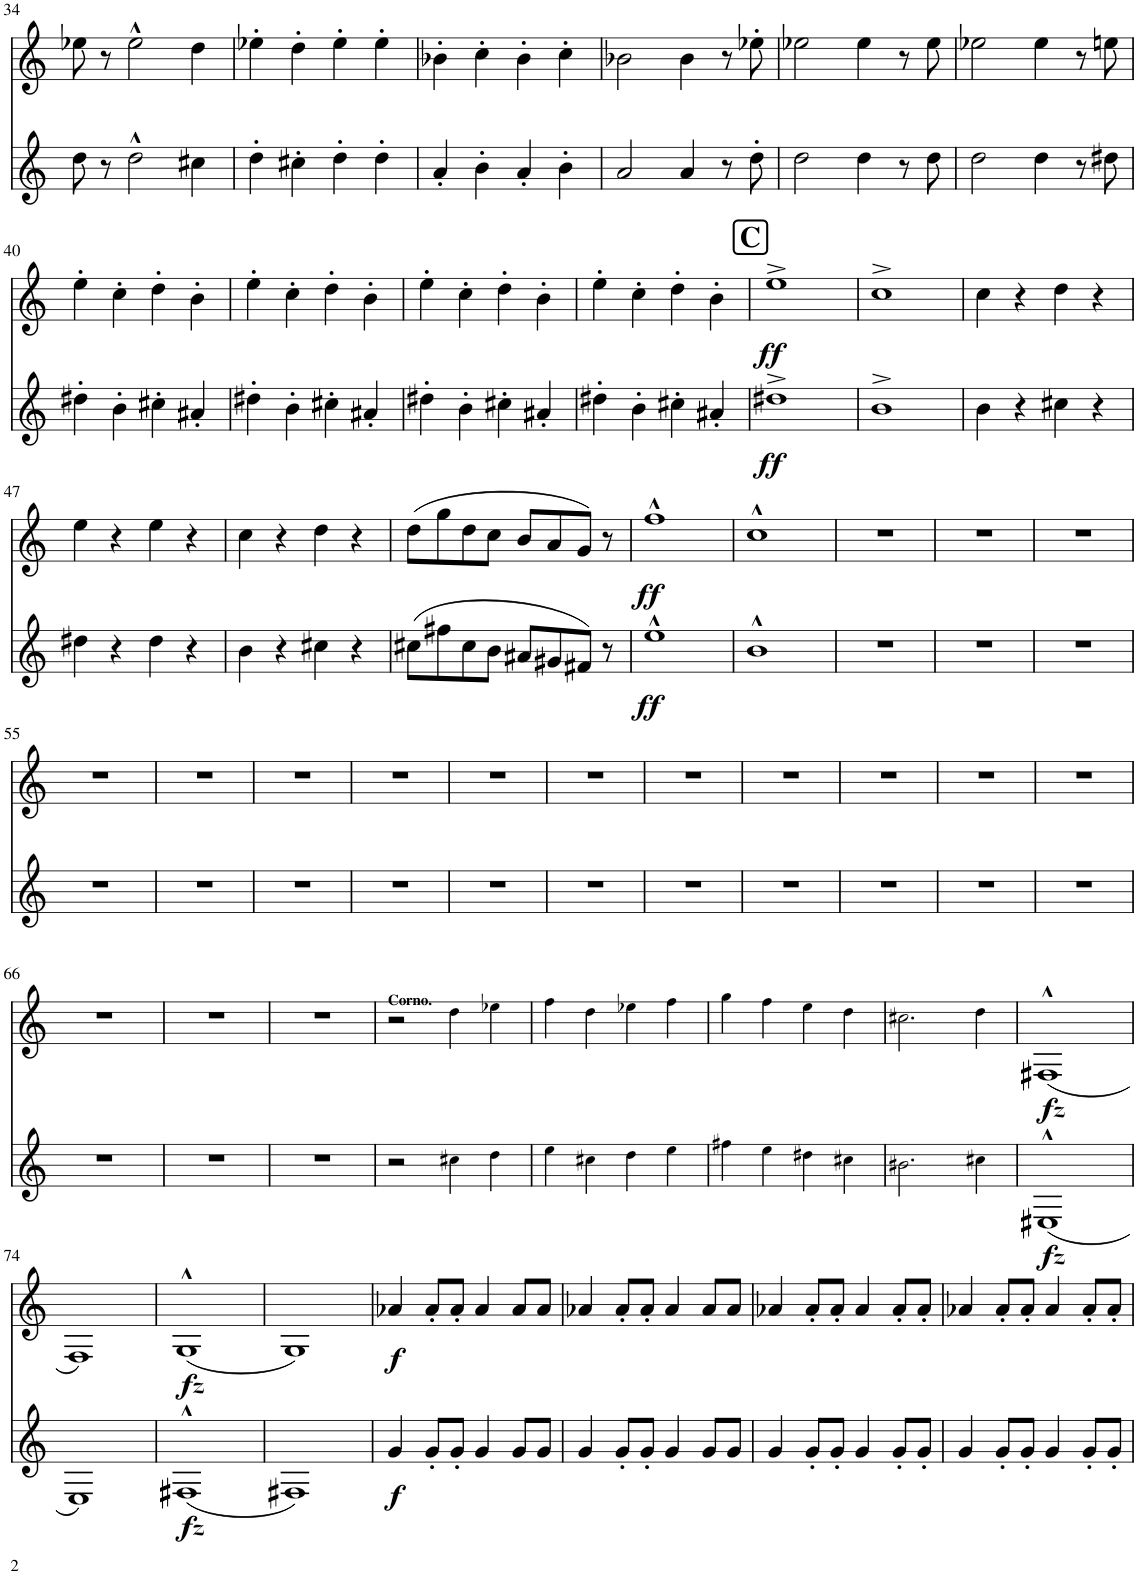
**kern	**dynam	**kern	**dynam
*part2	*part2	*part1	*part1
*staff2	*staff2	*staff1	*staff1
*I"Bb Cl II	*	*I"A Cl II	*
*I'Cl	*	*I'Cl	*
!!LO:PB:g=z
*clefG2	*	*clefG2	*
*Trd1c2	*	*Trd2c3	*
*k[]	*	*k[]	*
*M2/2	*	*M2/2	*
*met(c|)	*	*met(c|)	*
=34	=34	=34	=34
8dd\	.	8ee-X\	.
8r	.	8r	.
2dd^^\	.	2ee-^^\	.
4cc#X\	.	4dd\	.
=35	=35	=35	=35
4dd'\	.	4ee-X'\	.
4cc#X'\	.	4dd'\	.
4dd'\	.	4ee-'\	.
4dd'\	.	4ee-'\	.
=36	=36	=36	=36
4a'/	.	4b-X'\	.
4b'\	.	4cc'\	.
4a'/	.	4b-'\	.
4b'\	.	4cc'\	.
=37	=37	=37	=37
2a/	.	2b-X\	.
4a/	.	4b-\	.
8r	.	8r	.
8dd'\	.	8ee-X'\	.
=38	=38	=38	=38
2dd\	.	2ee-X\	.
4dd\	.	4ee-\	.
8r	.	8r	.
8dd\	.	8ee-\	.
=39	=39	=39	=39
2dd\	.	2ee-X\	.
4dd\	.	4ee-\	.
8r	.	8r	.
8dd#X\	.	8een\	.
!!LO:LB:g=z
=40	=40	=40	=40
4dd#X'\	.	4ee'\	.
4b'\	.	4cc'\	.
4cc#X'\	.	4dd'\	.
4a#X'/	.	4b'\	.
=41	=41	=41	=41
4dd#X'\	.	4ee'\	.
4b'\	.	4cc'\	.
4cc#X'\	.	4dd'\	.
4a#X'/	.	4b'\	.
=42	=42	=42	=42
4dd#X'\	.	4ee'\	.
4b'\	.	4cc'\	.
4cc#X'\	.	4dd'\	.
4a#X'/	.	4b'\	.
=43	=43	=43	=43
4dd#X'\	.	4ee'\	.
4b'\	.	4cc'\	.
4cc#X'\	.	4dd'\	.
4a#X'/	.	4b'\	.
=44	=44	=44	=44
!	!LO:DY:b	!	!LO:DY:b
1dd#X^	ff	1ee^	ff
=45	=45	=45	=45
1b^	.	1cc^	.
=46	=46	=46	=46
4b\	.	4cc\	.
4r	.	4r	.
4cc#X\	.	4dd\	.
4r	.	4r	.
!!LO:LB:g=z
=47	=47	=47	=47
4dd#X\	.	4ee\	.
4r	.	4r	.
4dd#\	.	4ee\	.
4r	.	4r	.
=48	=48	=48	=48
4b\	.	4cc\	.
4r	.	4r	.
4cc#X\	.	4dd\	.
4r	.	4r	.
=49	=49	=49	=49
(8cc#X\L	.	(8dd\L	.
8ff#X\	.	8gg\	.
8cc#\	.	8dd\	.
8b\J	.	8cc\J	.
8a#X/L	.	8b/L	.
8g#X/	.	8a/	.
8f#X/J)	.	8g/J)	.
8r	.	8r	.
=50	=50	=50	=50
!	!LO:DY:b	!	!LO:DY:b
1ee^^	ff	1ff^^	ff
=51	=51	=51	=51
1b^^	.	1cc^^	.
=52	=52	=52	=52
1r	.	1r	.
=53	=53	=53	=53
1r	.	1r	.
=54	=54	=54	=54
1r	.	1r	.
!!LO:LB:g=z
=55	=55	=55	=55
1r	.	1r	.
=56	=56	=56	=56
1r	.	1r	.
=57	=57	=57	=57
1r	.	1r	.
=58	=58	=58	=58
1r	.	1r	.
=59	=59	=59	=59
1r	.	1r	.
=60	=60	=60	=60
1r	.	1r	.
=61	=61	=61	=61
1r	.	1r	.
=62	=62	=62	=62
1r	.	1r	.
=63	=63	=63	=63
1r	.	1r	.
=64	=64	=64	=64
1r	.	1r	.
=65	=65	=65	=65
1r	.	1r	.
!!LO:LB:g=z
=66	=66	=66	=66
1r	.	1r	.
=67	=67	=67	=67
1r	.	1r	.
=68	=68	=68	=68
1r	.	1r	.
=69	=69	=69	=69
!	!	!LO:TX:a:B:t=Corno.	!
2r	.	2r	.
4cc#X\	.	4dd\	.
4dd\	.	4ee-X\	.
=70	=70	=70	=70
4ee\	.	4ff\	.
4cc#X\	.	4dd\	.
4dd\	.	4ee-X\	.
4ee\	.	4ff\	.
=71	=71	=71	=71
4ff#X\	.	4gg\	.
4ee\	.	4ff\	.
4dd#X\	.	4ee\	.
4cc#X\	.	4dd\	.
=72	=72	=72	=72
2.b#X\	.	2.cc#X\	.
4cc#X\	.	4dd\	.
=73	=73	=73	=73
!	!LO:DY:b	!	!LO:DY:b
(1E#X^^	fz	(1F#X^^	fz
!!LO:LB:g=z
=74	=74	=74	=74
1E)	.	1F)	.
=75	=75	=75	=75
!	!LO:DY:b	!	!LO:DY:b
(1F#X^^	fz	(1G^^	fz
=76	=76	=76	=76
1F#X)	.	1G)	.
=77	=77	=77	=77
!	!LO:DY:b	!	!LO:DY:b
4g/	f	4a-X/	f
8g'/L	.	8a-'/L	.
8g'/J	.	8a-'/J	.
4g/	.	4a-/	.
8g/L	.	8a-/L	.
8g/J	.	8a-/J	.
=78	=78	=78	=78
4g/	.	4a-X/	.
8g'/L	.	8a-'/L	.
8g'/J	.	8a-'/J	.
4g/	.	4a-/	.
8g/L	.	8a-/L	.
8g/J	.	8a-/J	.
=79	=79	=79	=79
4g/	.	4a-X/	.
8g'/L	.	8a-'/L	.
8g'/J	.	8a-'/J	.
4g/	.	4a-/	.
8g'/L	.	8a-'/L	.
8g'/J	.	8a-'/J	.
=80	=80	=80	=80
4g/	.	4a-X/	.
8g'/L	.	8a-'/L	.
8g'/J	.	8a-'/J	.
4g/	.	4a-/	.
8g'/L	.	8a-'/L	.
8g'/J	.	8a-'/J	.
=	=	=	=
*-	*-	*-	*-
